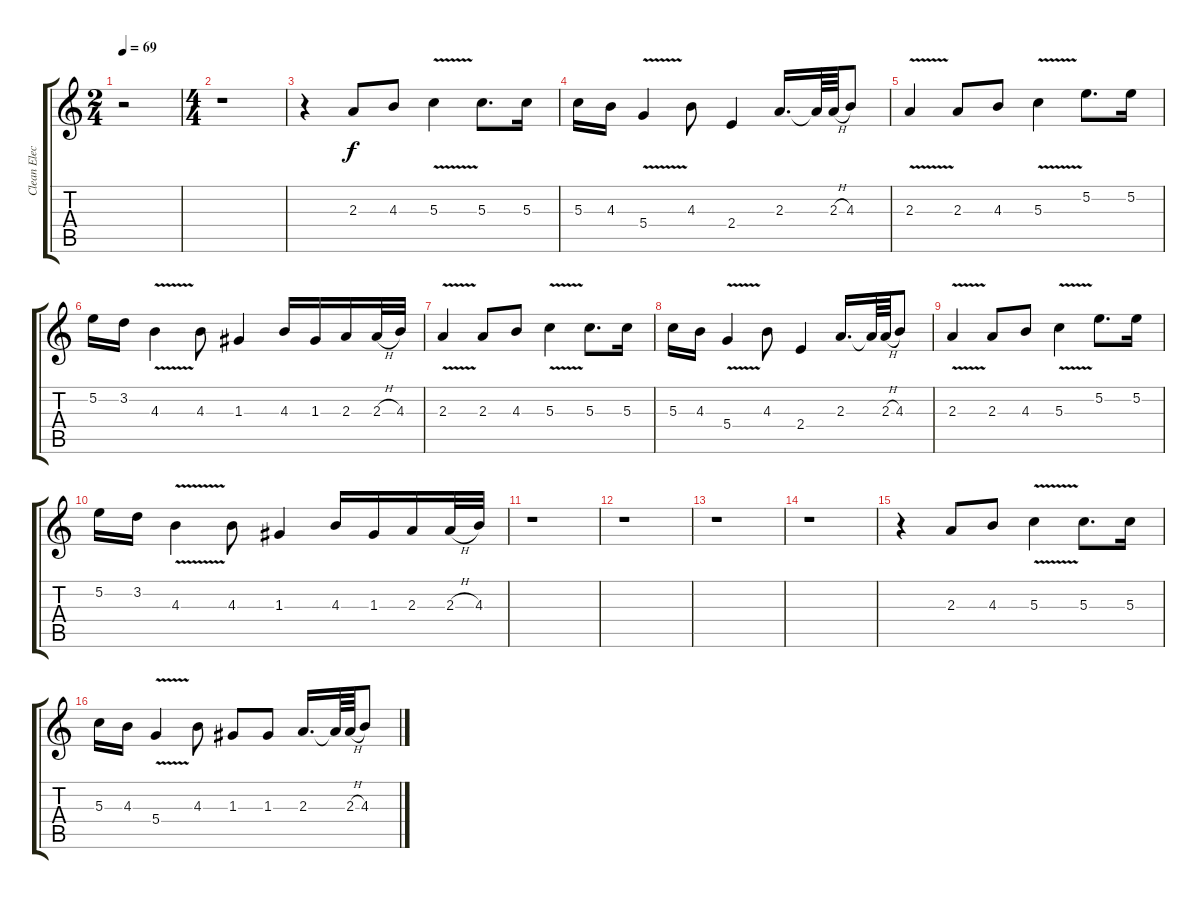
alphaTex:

\track ("Clean Electric" "Clean Elec") {instrument electricguitarclean}
\staff {score tabs}
\tuning (E4 B3 G3 D3 A2 E2) {hide}
\ts (2 4)
\tempo 69
\clef g2
\ks c
r.2{dy f} |
\ts (4 4)
r.1 |
r.4{instrument electricguitarclean} 2.3.8 4.3.8 5.3{v}.4 5.3.8{d} 5.3.16 |
5.3.16 4.3.16 5.4{v}.4 4.3.8 2.4.4 2.3.16{d} 2.3{t}.64 2.3{h}.64 4.3.8 |
2.3{v}.4 2.3.8 4.3.8 5.3{v}.4 5.2.8{d} 5.2.16 |
5.2.16 3.2.16 4.3{v}.4 4.3.8 1.3.4 4.3.16 1.3.16 2.3.16 2.3{h}.32 4.3.32 |
2.3{v}.4 2.3.8 4.3.8 5.3{v}.4 5.3.8{d} 5.3.16 |
5.3.16 4.3.16 5.4{v}.4 4.3.8 2.4.4 2.3.16{d} 2.3{t}.64 2.3{h}.64 4.3.8 |
2.3{v}.4 2.3.8 4.3.8 5.3{v}.4 5.2.8{d} 5.2.16 |
5.2.16 3.2.16 4.3{v}.4 4.3.8 1.3.4 4.3.16 1.3.16 2.3.16 2.3{h}.32 4.3.32 |
r.1 |
r.1 |
r.1 |
r.1 |
r.4 2.3.8 4.3.8 5.3{v}.4 5.3.8{d} 5.3.16 |
5.3.16 4.3.16 5.4{v}.4 4.3.8 1.3.8 1.3.8 2.3.16{d} 2.3{t}.64 2.3{h}.64 4.3.8
